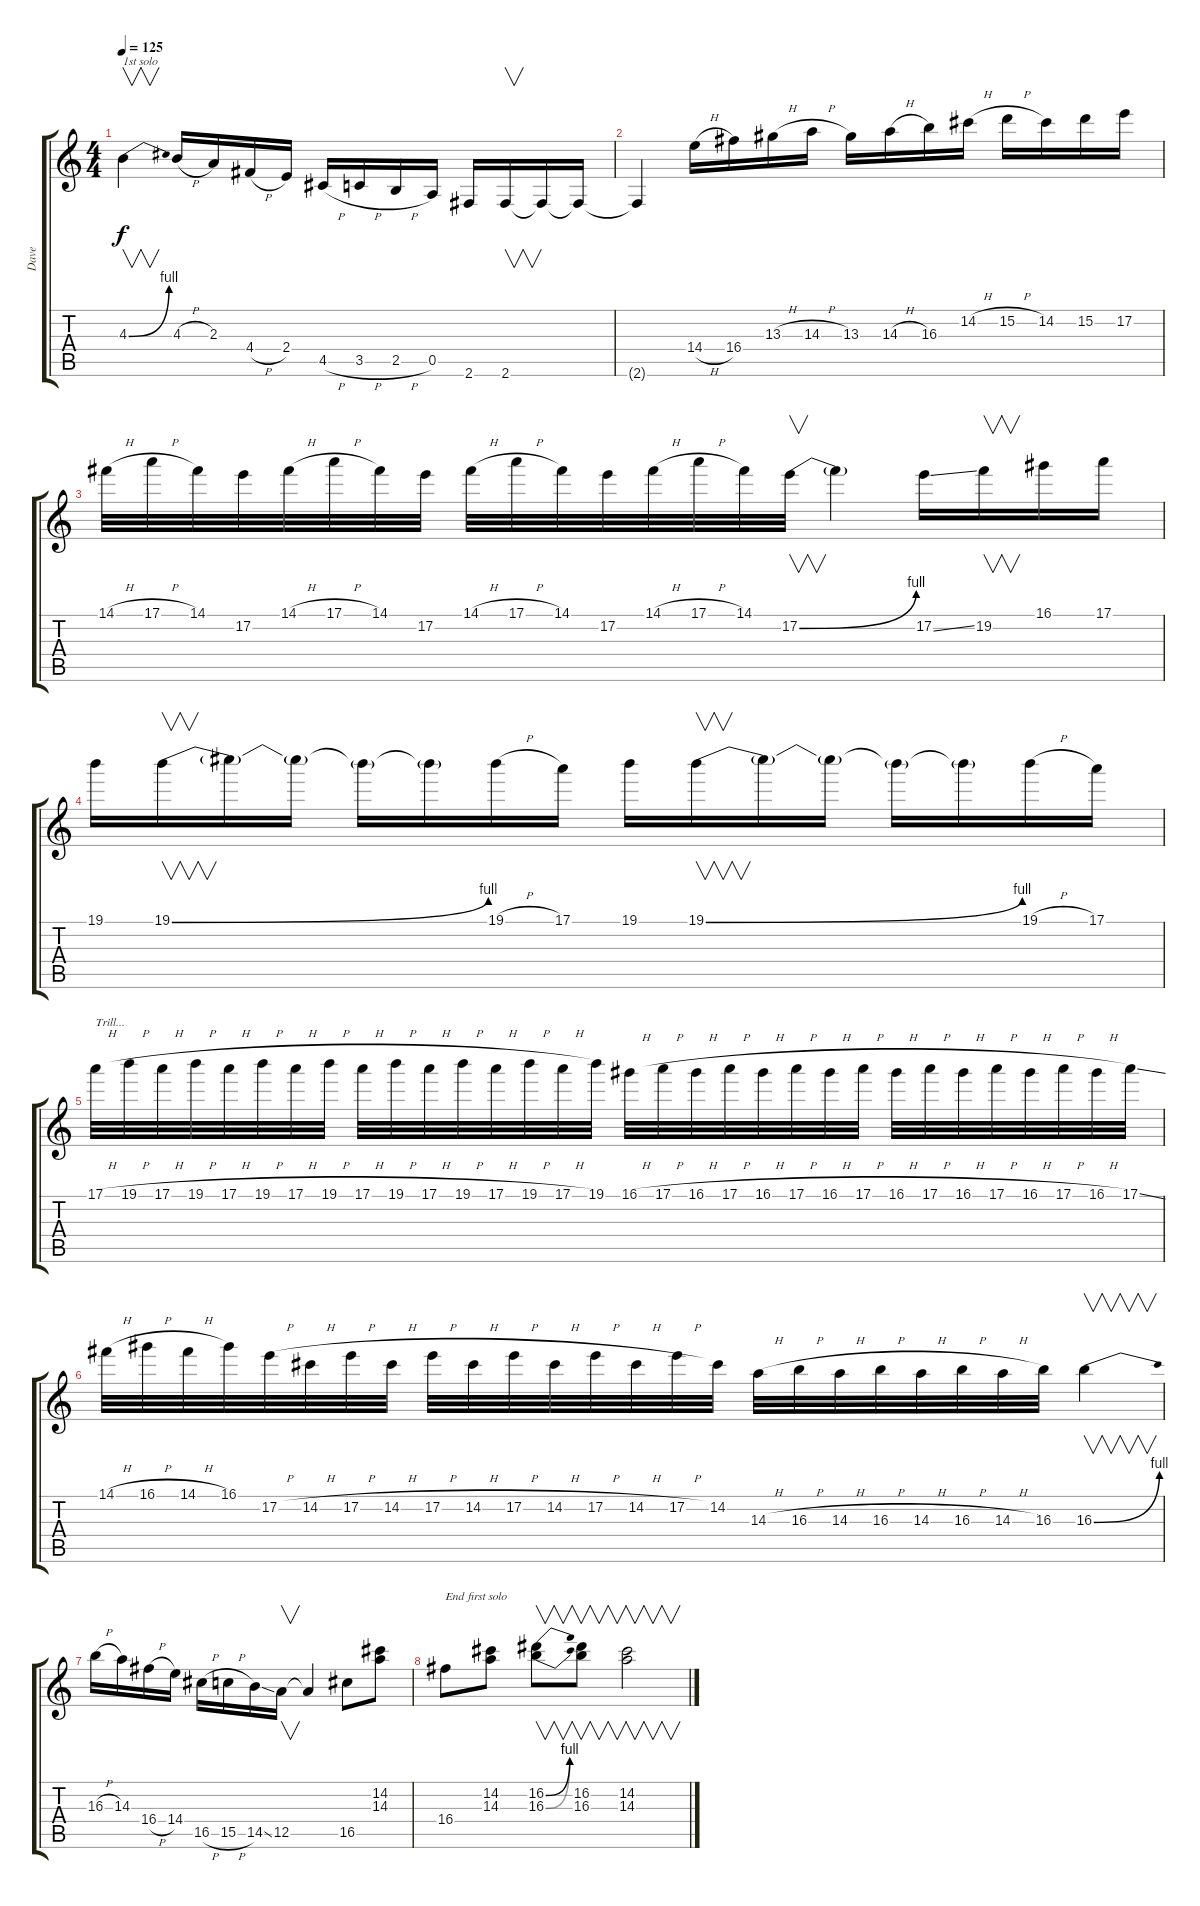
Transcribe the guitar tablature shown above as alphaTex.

\track ("Dave" "Dave") {instrument distortionguitar}
\staff {score tabs}
\tuning (E4 B3 G3 D3 A2 E2) {hide}
\ts (4 4)
\tempo 125
\clef g2
\ks c
4.3{be (bend 0 0 60 4)}.4{v txt "1st solo" dy f instrument distortionguitar} 4.3{h}.16 2.3.16 4.4{h}.16 2.4.16 4.5{h}.16 3.5{h}.16 2.5{h}.16 0.5.16 2.6.16 2.6.16{v} 2.6{t}.16 2.6{t}.16 |
2.6{t}.4 14.4{h}.16 16.4.16 13.3{h}.16 14.3{h}.16 13.3.16 14.3{h}.16 16.3.16 14.2{h}.16 15.2{h}.16 14.2.16 15.2.16 17.2.16 |
14.1{h}.32 17.1{h}.32 14.1.32 17.2.32 14.1{h}.32 17.1{h}.32 14.1.32 17.2.32 14.1{h}.32 17.1{h}.32 14.1.32 17.2.32 14.1{h}.32 17.1{h}.32 14.1.32 17.2{be (bend 0 0 60 4)}.32{v} 17.2{t}.4 17.2{ss}.16 19.2.16{v} 16.1.16 17.1.16 |
19.1.16 19.1{be (bend 0 0 60 4)}.16{v} 19.1{t}.16 19.1{t}.16 19.1{t}.16 19.1{t}.16 19.1{h}.16 17.1.16 19.1.16 19.1{be (bend 0 0 60 4)}.16{v} 19.1{t}.16 19.1{t}.16 19.1{t}.16 19.1{t}.16 19.1{h}.16 17.1.16 |
17.1{h}.32{txt "Trill..."} 19.1{h}.32 17.1{h}.32 19.1{h}.32 17.1{h}.32 19.1{h}.32 17.1{h}.32 19.1{h}.32 17.1{h}.32 19.1{h}.32 17.1{h}.32 19.1{h}.32 17.1{h}.32 19.1{h}.32 17.1{h}.32 19.1.32 16.1{h}.32 17.1{h}.32 16.1{h}.32 17.1{h}.32 16.1{h}.32 17.1{h}.32 16.1{h}.32 17.1{h}.32 16.1{h}.32 17.1{h}.32 16.1{h}.32 17.1{h}.32 16.1{h}.32 17.1{h}.32 16.1{h}.32 17.1{ss}.32 |
14.1{h}.32 16.1{h}.32 14.1{h}.32 16.1.32 17.2{h}.32 14.2{h}.32 17.2{h}.32 14.2{h}.32 17.2{h}.32 14.2{h}.32 17.2{h}.32 14.2{h}.32 17.2{h}.32 14.2{h}.32 17.2{h}.32 14.2.32 14.3{h}.32 16.3{h}.32 14.3{h}.32 16.3{h}.32 14.3{h}.32 16.3{h}.32 14.3{h}.32 16.3.32 16.3{be (bend 0 0 60 4)}.4{v} |
16.3{h}.16 14.3.16 16.4{h}.16 14.4.16 16.5{h}.16 15.5{h}.16 14.5{ss}.16 12.5.16{v} 12.5{t}.4 16.5.8 (14.2 14.3).8 |
16.4.8{txt "End first solo"} (14.2 14.3).8 (16.2{be (bend 0 0 60 4)} 16.3{be (bend 0 0 60 4)}).8{v} (16.2 16.3).8{v} (14.2 14.3).2{v}
